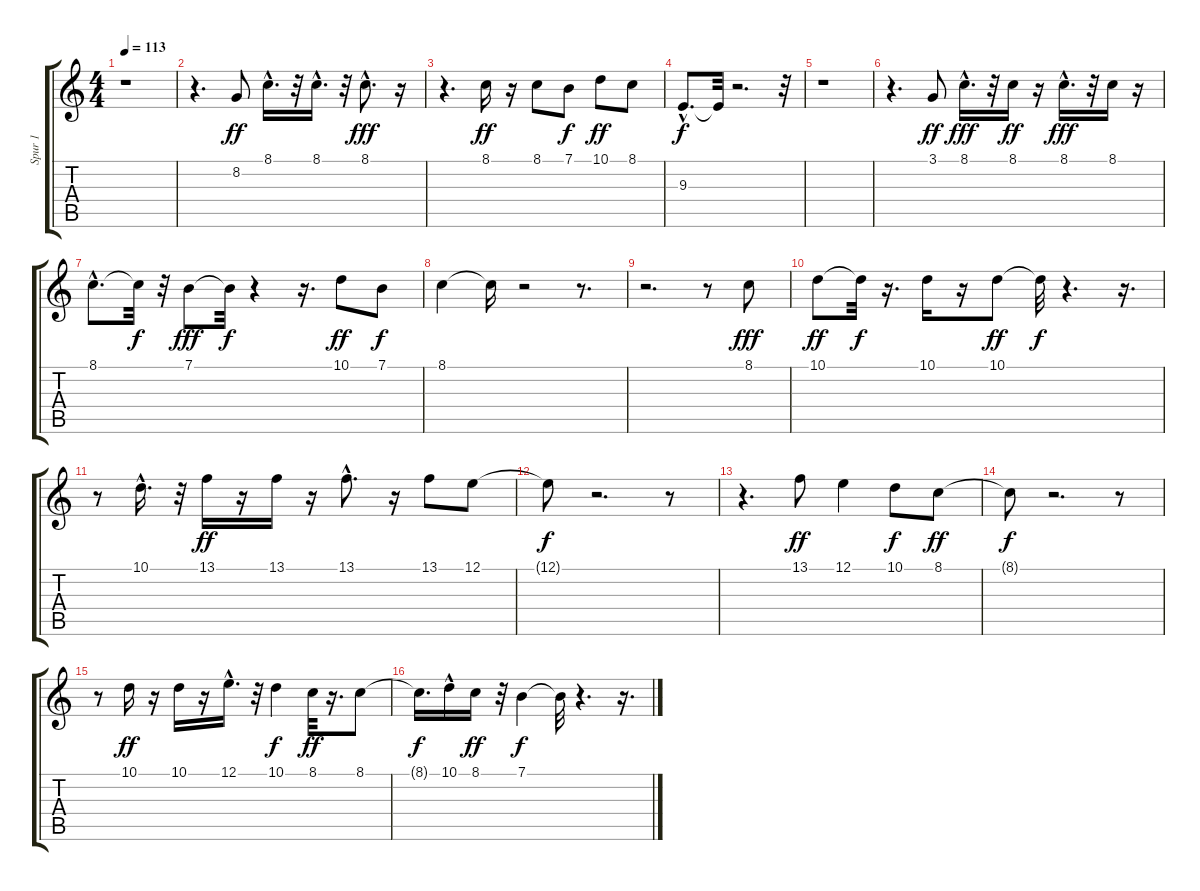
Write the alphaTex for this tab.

\track ("Spur 1" "Spur 1") {instrument piccolo}
\staff {score tabs}
\tuning (E4 B3 G3 D3 A2 E2) {hide}
\ts (4 4)
\tempo 113
\clef g2
\ks c
r.1{dy ff} |
r.4{d} 8.2.8 8.1{hac}.16{d} r.32 8.1{hac}.16{d} r.32 8.1{hac}.8{d dy fff} r.16 |
r.4{d} 8.1.16{dy ff} r.16 8.1.8 7.1.8{dy f} 10.1.8{dy ff} 8.1.8 |
9.3{hac}.8{d dy f} 9.3{t}.32 r.2{d} r.32 |
r.1 |
r.4{d} 3.1.8{dy ff} 8.1{hac}.16{d dy fff} r.32 8.1.16{dy ff} r.16 8.1{hac}.16{d dy fff} r.32 8.1.16 r.16 |
8.1{hac}.8{d} 8.1{t}.32{dy f} r.32 7.1.8{dy fff} 7.1{t}.32{dy f} r.4 r.16{d} 10.1.8{dy ff} 7.1.8{dy f} |
8.1.4 8.1{t}.16 r.2 r.8{d} |
r.2{d} r.8 8.1.8{dy fff} |
10.1.8{dy ff} 10.1{t}.32{dy f} r.16{d} 10.1.16 r.16 10.1.8{dy ff} 10.1{t}.32{dy f} r.4{d} r.16{d} |
r.8 10.1{hac}.16{d} r.32 13.1.16{dy ff} r.16 13.1.16 r.16 13.1{hac}.8{d} r.16 13.1.8 12.1.8 |
12.1{t}.8{dy f} r.2{d} r.8 |
r.4{d} 13.1.8{dy ff} 12.1.4 10.1.8{dy f} 8.1.8{dy ff} |
8.1{t}.8{dy f} r.2{d} r.8 |
r.8 10.1.16{dy ff} r.16 10.1.16 r.16 12.1{hac}.16{d} r.32 10.1.4{dy f} 8.1.32{dy ff} r.16{d} 8.1.8 |
8.1{t}.16{d dy f} 10.1{hac}.16 8.1.16{dy ff} r.32 7.1.4{dy f} 7.1{t}.32 r.4{d} r.16{d}
